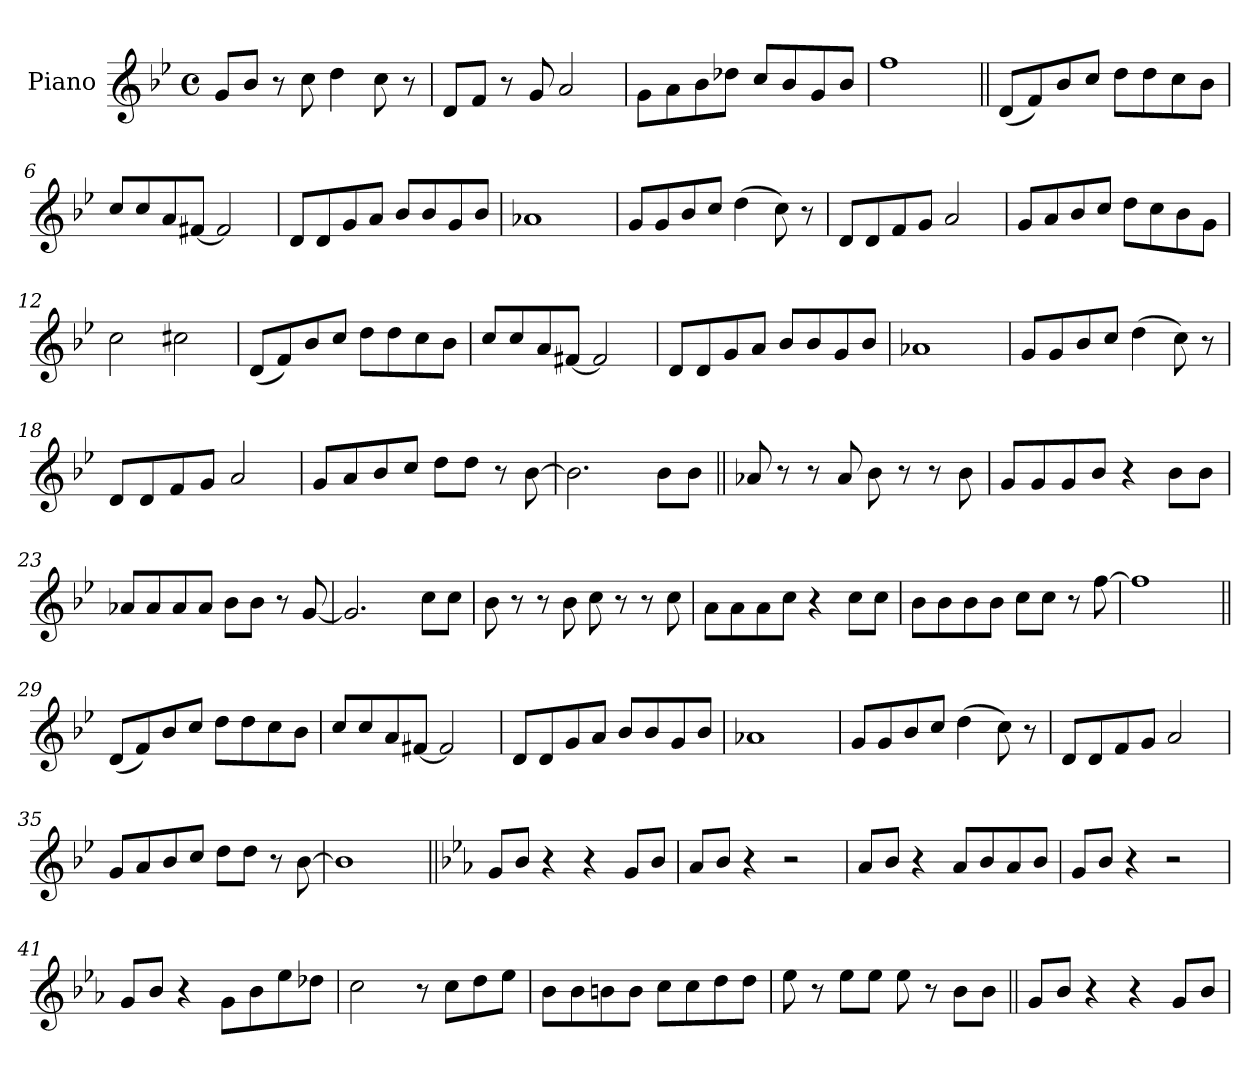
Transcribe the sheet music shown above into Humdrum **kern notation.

**kern
*part1
*staff1
*I"Piano
*I'Pno.
*clefG2
*k[b-e-]
*M4/4
*met(c)
=1
8gL
8b-J
8r
8cc
4dd
8cc
8r
=2
8dL
8fJ
8r
8g
2a
=3
8gL
8a
8b-
8dd-XJ
8ccL
8b-
8g
8b-J
=4
1ff
=5||
(8dL
8f)
8b-
8ccJ
8ddL
8dd
8cc
8b-J
=6
8ccL
8cc
8a
[8f#XJ
2f#]
=7
8dL
8d
8g
8aJ
8b-L
8b-
8g
8b-J
=8
1a-X
=9
8gL
8g
8b-
8ccJ
(4dd
8cc)
8r
=10
8dL
8d
8f
8gJ
2a
=11
8gL
8a
8b-
8ccJ
8ddL
8cc
8b-
8gJ
=12
2cc
2cc#X
=13
(8dL
8f)
8b-
8ccJ
8ddL
8dd
8cc
8b-J
=14
8ccL
8cc
8a
[8f#XJ
2f#]
=15
8dL
8d
8g
8aJ
8b-L
8b-
8g
8b-J
=16
1a-X
=17
8gL
8g
8b-
8ccJ
(4dd
8cc)
8r
=18
8dL
8d
8f
8gJ
2a
=19
8gL
8a
8b-
8ccJ
8ddL
8ddJ
8r
[8b-
=20
2.b-]
8b-L
8b-J
=21||
8a-X
8r
8r
8a-
8b-
8r
8r
8b-
=22
8gL
8g
8g
8b-J
4r
8b-L
8b-J
=23
8a-XL
8a-
8a-
8a-J
8b-L
8b-J
8r
[8g
=24
2.g]
8ccL
8ccJ
=25
8b-
8r
8r
8b-
8cc
8r
8r
8cc
=26
8aL
8a
8a
8ccJ
4r
8ccL
8ccJ
=27
8b-L
8b-
8b-
8b-J
8ccL
8ccJ
8r
[8ff
=28
1ff]
=29||
(8dL
8f)
8b-
8ccJ
8ddL
8dd
8cc
8b-J
=30
8ccL
8cc
8a
[8f#XJ
2f#]
=31
8dL
8d
8g
8aJ
8b-L
8b-
8g
8b-J
=32
1a-X
=33
8gL
8g
8b-
8ccJ
(4dd
8cc)
8r
=34
8dL
8d
8f
8gJ
2a
=35
8gL
8a
8b-
8ccJ
8ddL
8ddJ
8r
[8b-
=36
1b-]
=37||
*k[b-e-a-]
8gL
8b-J
4r
4r
8gL
8b-J
=38
8a-L
8b-J
4r
2r
=39
8a-L
8b-J
4r
8a-L
8b-
8a-
8b-J
=40
8gL
8b-J
4r
2r
=41
8gL
8b-J
4r
8gL
8b-
8ee-
8dd-XJ
=42
2cc
8r
8ccL
8dd
8ee-J
=43
8b-L
8b-
8bn
8bJ
8ccL
8cc
8dd
8ddJ
=44
8ee-
8r
8ee-L
8ee-J
8ee-
8r
8b-L
8b-J
=45||
8gL
8b-J
4r
4r
8gL
8b-J
=
*-
